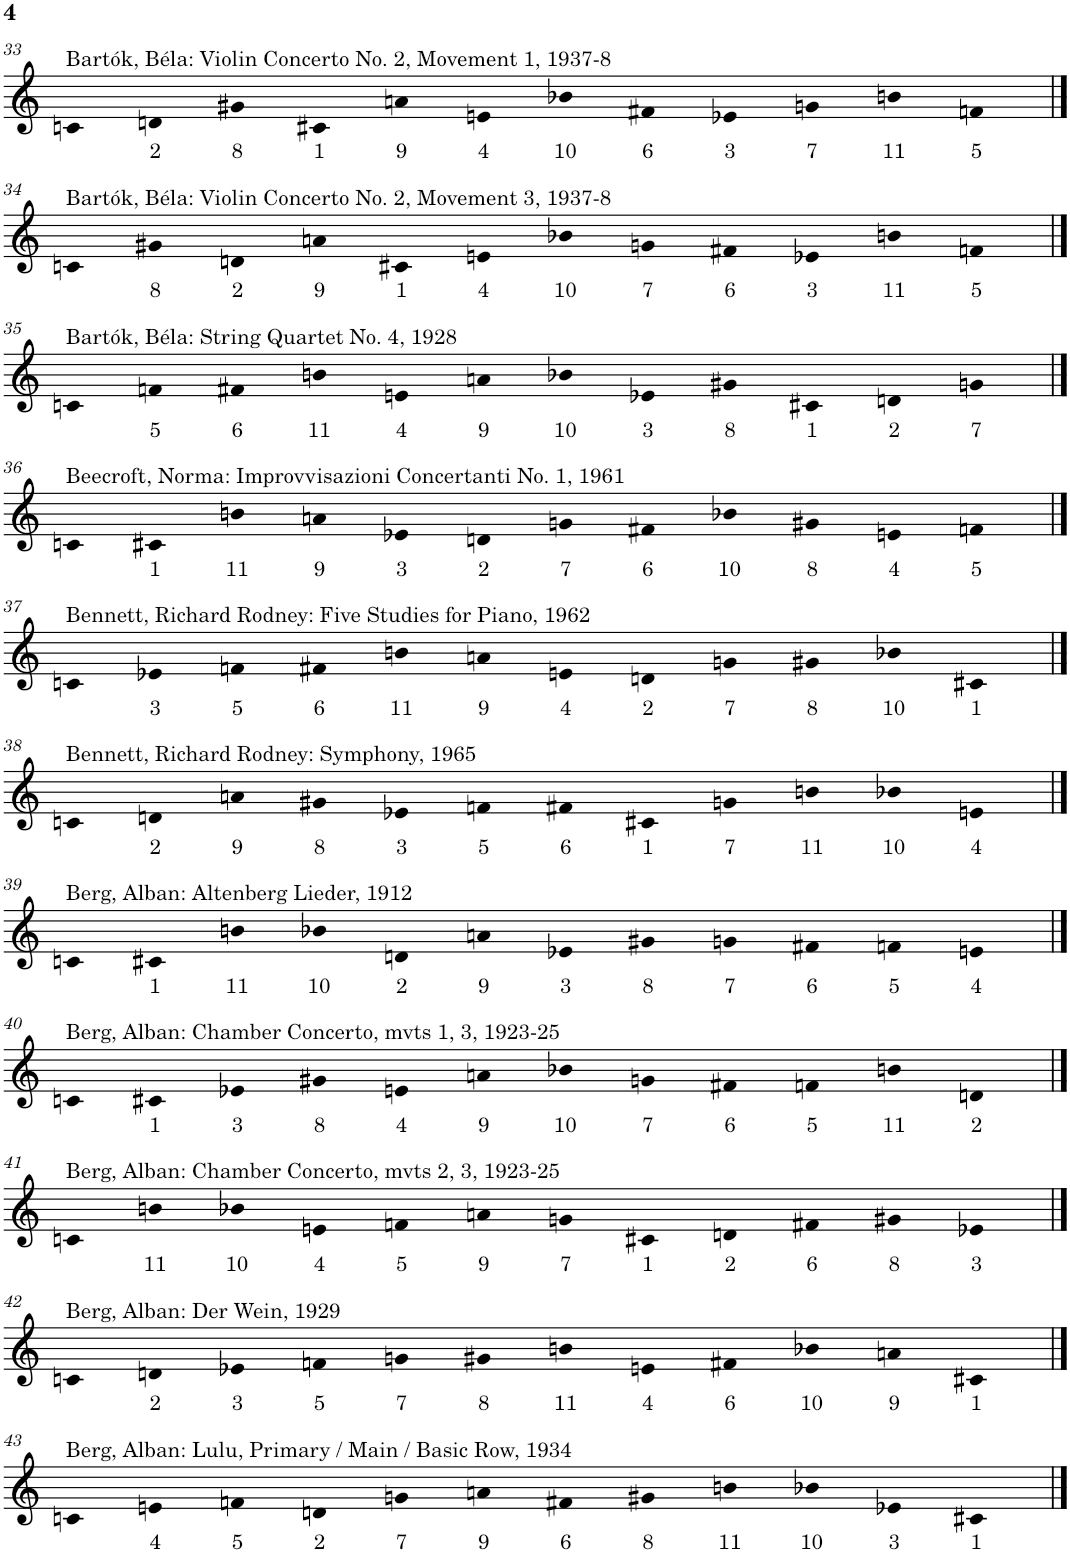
**kern	**text
*part1	*part1
*staff1	*staff1
*I"Piano	*
*I'Pno	*
!!LO:PB:g=z
*clefG2	*
*k[]	*
*M12/4	*
=33	=33
!LO:TX:a:t=Bartók, Béla&colon; Violin Concerto No. 2, Movement 1, 1937-8	!
4cn	.
!	!LO:LY:b
4dn	2
!	!LO:LY:b
4g#X	8
!	!LO:LY:b
4c#X	1
!	!LO:LY:b
4an	9
!	!LO:LY:b
4en	4
!	!LO:LY:b
4b-X	10
!	!LO:LY:b
4f#X	6
!	!LO:LY:b
4e-X	3
!	!LO:LY:b
4gn	7
!	!LO:LY:b
4bn	11
!	!LO:LY:b
4fn	5
!!LO:LB:g=z
==34	==34
!LO:TX:a:t=Bartók, Béla&colon; Violin Concerto No. 2, Movement 3, 1937-8	!
4cn	.
!	!LO:LY:b
4g#X	8
!	!LO:LY:b
4dn	2
!	!LO:LY:b
4an	9
!	!LO:LY:b
4c#X	1
!	!LO:LY:b
4en	4
!	!LO:LY:b
4b-X	10
!	!LO:LY:b
4gn	7
!	!LO:LY:b
4f#X	6
!	!LO:LY:b
4e-X	3
!	!LO:LY:b
4bn	11
!	!LO:LY:b
4fn	5
!!LO:LB:g=z
==35	==35
!LO:TX:a:t=Bartók, Béla&colon; String Quartet No. 4, 1928	!
4cn	.
!	!LO:LY:b
4fn	5
!	!LO:LY:b
4f#X	6
!	!LO:LY:b
4bn	11
!	!LO:LY:b
4en	4
!	!LO:LY:b
4an	9
!	!LO:LY:b
4b-X	10
!	!LO:LY:b
4e-X	3
!	!LO:LY:b
4g#X	8
!	!LO:LY:b
4c#X	1
!	!LO:LY:b
4dn	2
!	!LO:LY:b
4gn	7
!!LO:LB:g=z
==36	==36
!LO:TX:a:t=Beecroft, Norma&colon; Improvvisazioni Concertanti No. 1, 1961	!
4cn	.
!	!LO:LY:b
4c#X	1
!	!LO:LY:b
4bn	11
!	!LO:LY:b
4an	9
!	!LO:LY:b
4e-X	3
!	!LO:LY:b
4dn	2
!	!LO:LY:b
4gn	7
!	!LO:LY:b
4f#X	6
!	!LO:LY:b
4b-X	10
!	!LO:LY:b
4g#X	8
!	!LO:LY:b
4en	4
!	!LO:LY:b
4fn	5
!!LO:LB:g=z
==37	==37
!LO:TX:a:t=Bennett, Richard Rodney&colon; Five Studies for Piano, 1962	!
4cn	.
!	!LO:LY:b
4e-X	3
!	!LO:LY:b
4fn	5
!	!LO:LY:b
4f#X	6
!	!LO:LY:b
4bn	11
!	!LO:LY:b
4an	9
!	!LO:LY:b
4en	4
!	!LO:LY:b
4dn	2
!	!LO:LY:b
4gn	7
!	!LO:LY:b
4g#X	8
!	!LO:LY:b
4b-X	10
!	!LO:LY:b
4c#X	1
!!LO:LB:g=z
==38	==38
!LO:TX:a:t=Bennett, Richard Rodney&colon; Symphony, 1965	!
4cn	.
!	!LO:LY:b
4dn	2
!	!LO:LY:b
4an	9
!	!LO:LY:b
4g#X	8
!	!LO:LY:b
4e-X	3
!	!LO:LY:b
4fn	5
!	!LO:LY:b
4f#X	6
!	!LO:LY:b
4c#X	1
!	!LO:LY:b
4gn	7
!	!LO:LY:b
4bn	11
!	!LO:LY:b
4b-X	10
!	!LO:LY:b
4en	4
!!LO:LB:g=z
==39	==39
!LO:TX:a:t=Berg, Alban&colon; Altenberg Lieder, 1912	!
4cn	.
!	!LO:LY:b
4c#X	1
!	!LO:LY:b
4bn	11
!	!LO:LY:b
4b-X	10
!	!LO:LY:b
4dn	2
!	!LO:LY:b
4an	9
!	!LO:LY:b
4e-X	3
!	!LO:LY:b
4g#X	8
!	!LO:LY:b
4gn	7
!	!LO:LY:b
4f#X	6
!	!LO:LY:b
4fn	5
!	!LO:LY:b
4en	4
!!LO:LB:g=z
==40	==40
!LO:TX:a:t=Berg, Alban&colon; Chamber Concerto, mvts 1, 3, 1923-25	!
4cn	.
!	!LO:LY:b
4c#X	1
!	!LO:LY:b
4e-X	3
!	!LO:LY:b
4g#X	8
!	!LO:LY:b
4en	4
!	!LO:LY:b
4an	9
!	!LO:LY:b
4b-X	10
!	!LO:LY:b
4gn	7
!	!LO:LY:b
4f#X	6
!	!LO:LY:b
4fn	5
!	!LO:LY:b
4bn	11
!	!LO:LY:b
4dn	2
!!LO:LB:g=z
==41	==41
!LO:TX:a:t=Berg, Alban&colon; Chamber Concerto, mvts 2, 3, 1923-25	!
4cn	.
!	!LO:LY:b
4bn	11
!	!LO:LY:b
4b-X	10
!	!LO:LY:b
4en	4
!	!LO:LY:b
4fn	5
!	!LO:LY:b
4an	9
!	!LO:LY:b
4gn	7
!	!LO:LY:b
4c#X	1
!	!LO:LY:b
4dn	2
!	!LO:LY:b
4f#X	6
!	!LO:LY:b
4g#X	8
!	!LO:LY:b
4e-X	3
!!LO:LB:g=z
==42	==42
!LO:TX:a:t=Berg, Alban&colon; Der Wein, 1929	!
4cn	.
!	!LO:LY:b
4dn	2
!	!LO:LY:b
4e-X	3
!	!LO:LY:b
4fn	5
!	!LO:LY:b
4gn	7
!	!LO:LY:b
4g#X	8
!	!LO:LY:b
4bn	11
!	!LO:LY:b
4en	4
!	!LO:LY:b
4f#X	6
!	!LO:LY:b
4b-X	10
!	!LO:LY:b
4an	9
!	!LO:LY:b
4c#X	1
!!LO:LB:g=z
==43	==43
!LO:TX:a:t=Berg, Alban&colon; Lulu, Primary / Main / Basic Row, 1934	!
4cn	.
!	!LO:LY:b
4en	4
!	!LO:LY:b
4fn	5
!	!LO:LY:b
4dn	2
!	!LO:LY:b
4gn	7
!	!LO:LY:b
4an	9
!	!LO:LY:b
4f#X	6
!	!LO:LY:b
4g#X	8
!	!LO:LY:b
4bn	11
!	!LO:LY:b
4b-X	10
!	!LO:LY:b
4e-X	3
!	!LO:LY:b
4c#X	1
==	==
*-	*-
